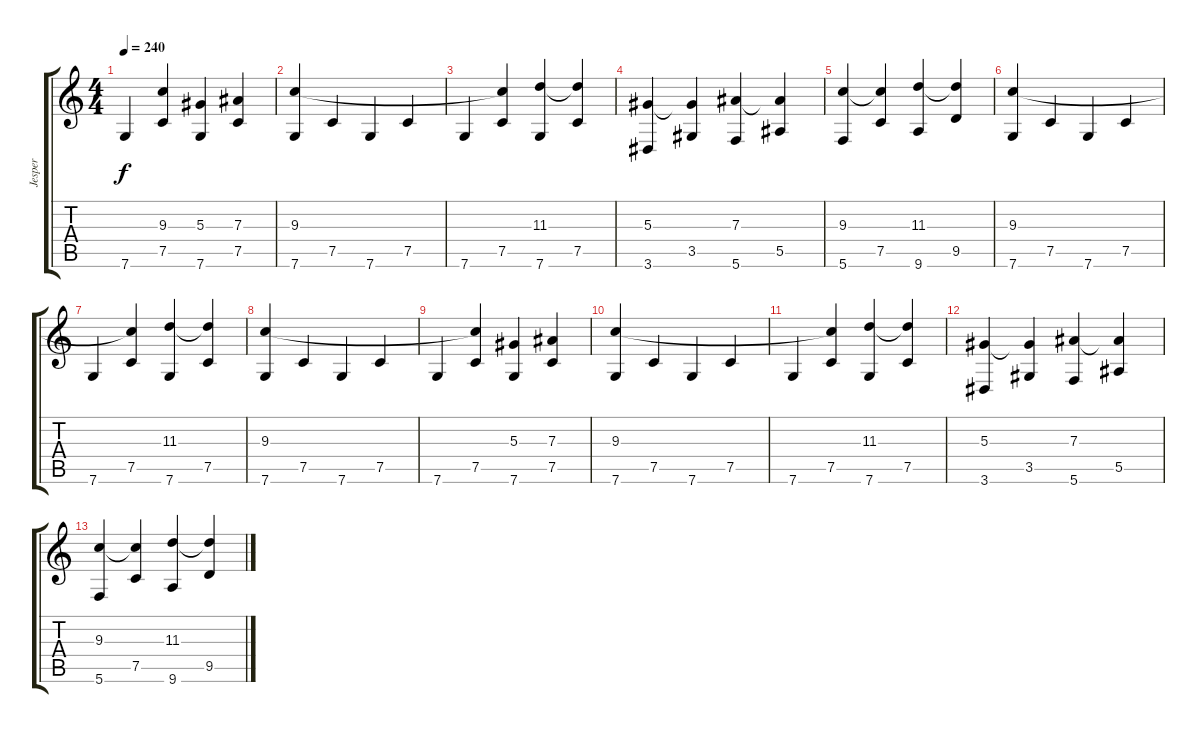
\track ("Jesper" "Jesper") {instrument distortionguitar}
\staff {score tabs}
\tuning (C4 G3 Eb3 Bb2 F2 C2) {hide}
\ts (4 4)
\tempo 240
\clef g2
\ks c
7.6.4{dy f instrument electricguitarclean} (9.3{t} 7.5).4 (5.3 7.6).4 (7.3 7.5).4 |
(9.3 7.6).4{instrument electricguitarclean} 7.5.4 7.6.4 7.5.4 |
7.6.4{instrument electricguitarclean} (9.3{t} 7.5).4 (11.3 7.6).4 (11.3{t} 7.5).4 |
(5.3 3.6).4{instrument electricguitarclean} (5.3{t} 3.5).4 (7.3 5.6).4 (7.3{t} 5.5).4 |
(9.3 5.6).4{instrument electricguitarclean} (9.3{t} 7.5).4 (11.3 9.6).4 (11.3{t} 9.5).4 |
(9.3 7.6).4{instrument electricguitarclean} 7.5.4 7.6.4 7.5.4 |
7.6.4{instrument electricguitarclean} (9.3{t} 7.5).4 (11.3 7.6).4 (11.3{t} 7.5).4 |
(9.3 7.6).4{instrument electricguitarclean} 7.5.4 7.6.4 7.5.4 |
7.6.4{instrument electricguitarclean} (9.3{t} 7.5).4 (5.3 7.6).4 (7.3 7.5).4 |
(9.3 7.6).4{instrument electricguitarclean} 7.5.4 7.6.4 7.5.4 |
7.6.4{instrument electricguitarclean} (9.3{t} 7.5).4 (11.3 7.6).4 (11.3{t} 7.5).4 |
(5.3 3.6).4{instrument electricguitarclean} (5.3{t} 3.5).4 (7.3 5.6).4 (7.3{t} 5.5).4 |
(9.3 5.6).4{instrument electricguitarclean} (9.3{t} 7.5).4 (11.3 9.6).4 (11.3{t} 9.5).4
